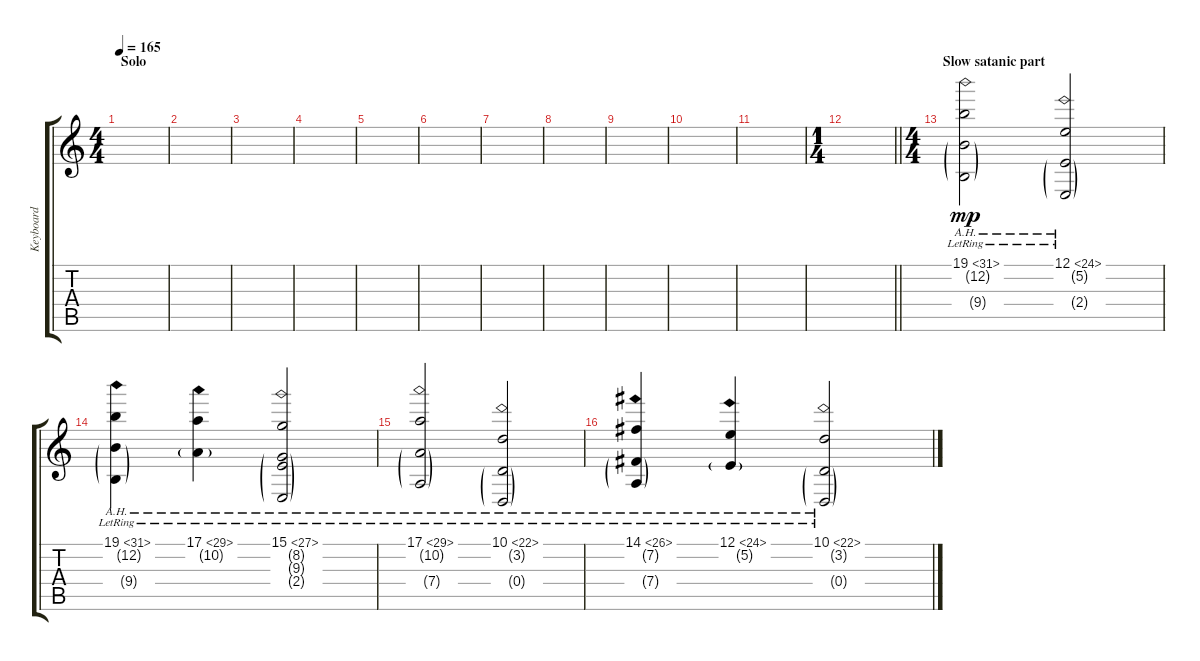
\track ("Keyboard" "Keyboard") {instrument acousticgrandpiano}
\staff {score tabs}
\tuning (E4 B3 G3 D3 A2 E2) {hide}
\ts (4 4)
\section ("" "Solo")
\tempo 165
\clef g2
\ks c
|
|
|
|
|
|
|
|
|
|
|
\ts (1 4)
\barLineRight lightlight
|
\ts (4 4)
\section ("" "Slow satanic part")
(19.1{ah 12} 12.2{g lr} 9.4{g lr}).2{dy mp instrument musicbox} (12.1{ah 12} 5.2{g lr} 2.4{g lr}).2 |
(19.1{ah 12} 12.2{g lr} 9.4{g lr}).4 (17.1{ah 12} 10.2{g lr}).4 (15.1{ah 12} 8.2{g lr} 9.3{g lr} 2.4{g lr}).2 |
(17.1{ah 12} 10.2{g lr} 7.4{g lr}).2 (10.1{ah 12} 3.2{g lr} 0.4{g lr}).2 |
(14.1{ah 12} 7.2{g lr} 7.4{g lr}).4 (12.1{ah 12} 5.2{g lr}).4 (10.1{ah 12} 3.2{g lr} 0.4{g lr}).2
